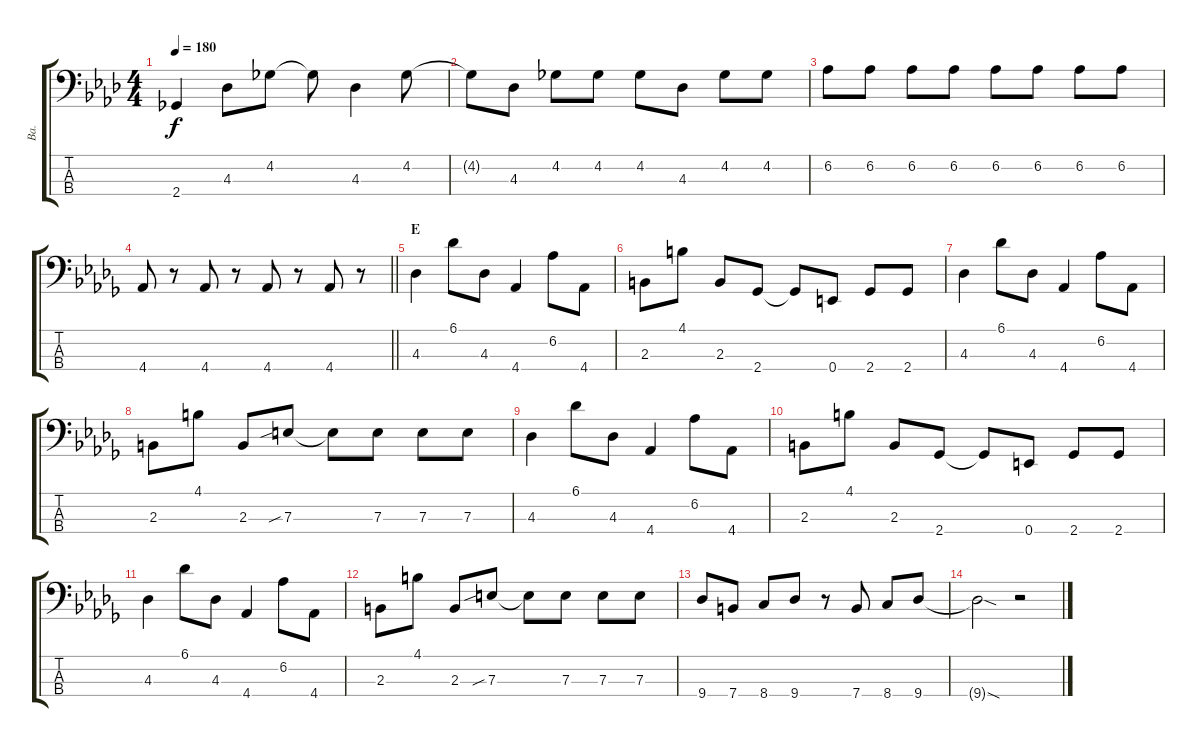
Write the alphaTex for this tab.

\track ("Ba." "Ba.") {instrument electricbassfinger}
\staff {score tabs}
\tuning (G2 D2 A1 E1) {hide}
\ts (4 4)
\tempo 180
\clef f4
\ks ab
2.4.4{dy f} 4.3.8 4.2.8 4.2{t}.8 4.3.4 4.2.8 |
4.2{t}.8 4.3.8 4.2.8 4.2.8 4.2.8 4.3.8 4.2.8 4.2.8 |
6.2.8 6.2.8 6.2.8 6.2.8 6.2.8 6.2.8 6.2.8 6.2.8 |
\barLineRight lightlight
\ks db
4.4.8 r.8 4.4.8 r.8 4.4.8 r.8 4.4.8 r.8 |
\section ("" "E")
4.3.4 6.1.8 4.3.8 4.4.4 6.2.8 4.4.8 |
2.3.8 4.1.8 2.3.8 2.4.8 2.4{t}.8 0.4.8 2.4.8 2.4.8 |
4.3.4 6.1.8 4.3.8 4.4.4 6.2.8 4.4.8 |
2.3.8 4.1.8 2.3.8 7.3{sib}.8 7.3{t}.8 7.3.8 7.3.8 7.3.8 |
4.3.4 6.1.8 4.3.8 4.4.4 6.2.8 4.4.8 |
2.3.8 4.1.8 2.3.8 2.4.8 2.4{t}.8 0.4.8 2.4.8 2.4.8 |
4.3.4 6.1.8 4.3.8 4.4.4 6.2.8 4.4.8 |
2.3.8 4.1.8 2.3.8 7.3{sib}.8 7.3{t}.8 7.3.8 7.3.8 7.3.8 |
9.4.8 7.4.8 8.4.8 9.4.8 r.8 7.4.8 8.4.8 9.4.8 |
9.4{sod t}.2 r.2
